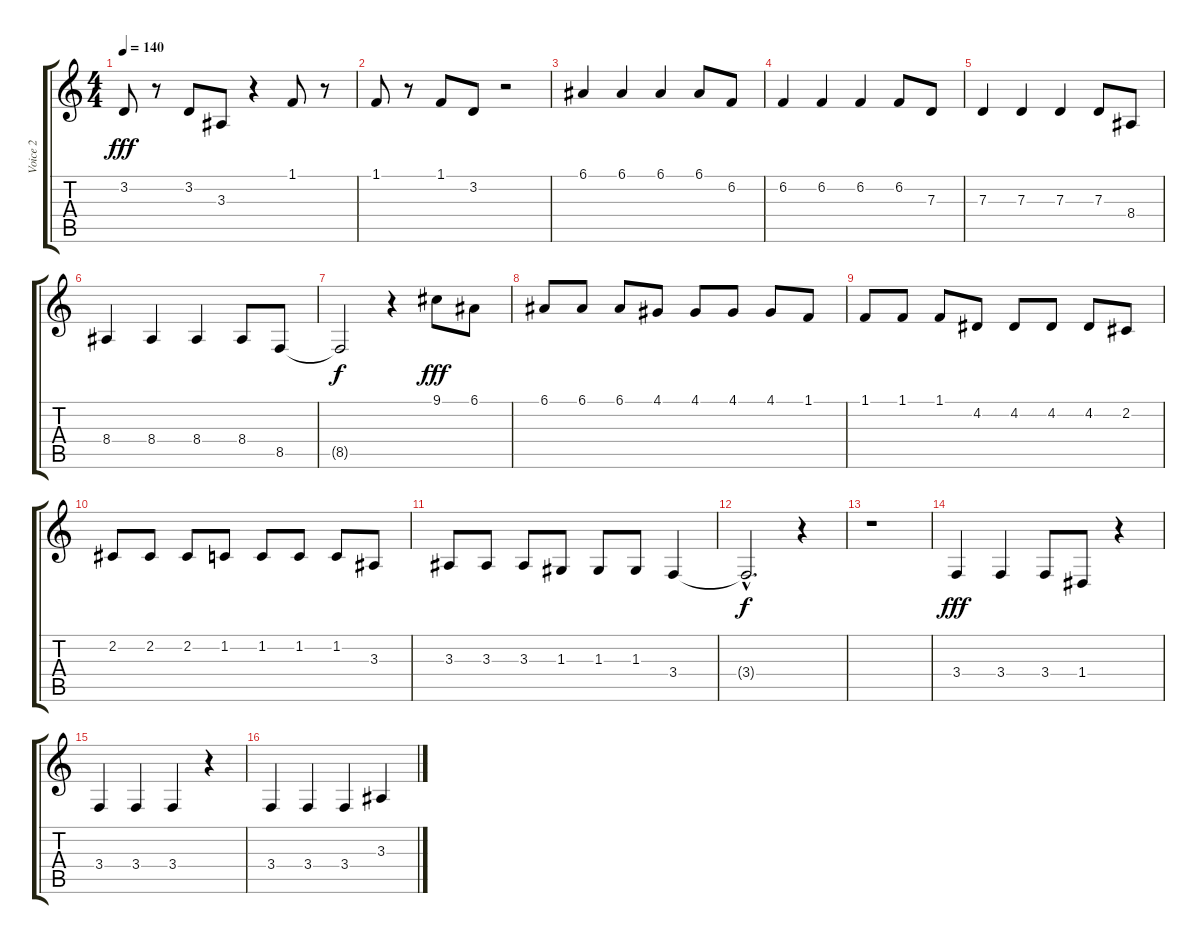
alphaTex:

\track ("Voice 2" "Voice 2") {instrument lead6voice}
\staff {score tabs}
\tuning (E4 B3 G3 D3 A2 D2) {hide}
\ts (4 4)
\tempo 140
\clef g2
\ks c
3.2.8{dy fff} r.8 3.2.8 3.3.8 r.4 1.1.8 r.8 |
1.1.8 r.8 1.1.8 3.2.8 r.2 |
6.1.4 6.1.4 6.1.4 6.1.8 6.2.8 |
6.2.4 6.2.4 6.2.4 6.2.8 7.3.8 |
7.3.4 7.3.4 7.3.4 7.3.8 8.4.8 |
8.4.4 8.4.4 8.4.4 8.4.8 8.5.8 |
8.5{t}.2{dy f} r.4 9.1.8{dy fff} 6.1.8 |
6.1.8 6.1.8 6.1.8 4.1.8 4.1.8 4.1.8 4.1.8 1.1.8 |
1.1.8 1.1.8 1.1.8 4.2.8 4.2.8 4.2.8 4.2.8 2.2.8 |
2.2.8 2.2.8 2.2.8 1.2.8 1.2.8 1.2.8 1.2.8 3.3.8 |
3.3.8 3.3.8 3.3.8 1.3.8 1.3.8 1.3.8 3.4.4 |
3.4{hac t}.2{d dy f} r.4 |
r.1 |
3.4.4{dy fff} 3.4.4 3.4.8 1.4.8 r.4 |
3.4.4 3.4.4 3.4.4 r.4 |
3.4.4 3.4.4 3.4.4 3.3.4
